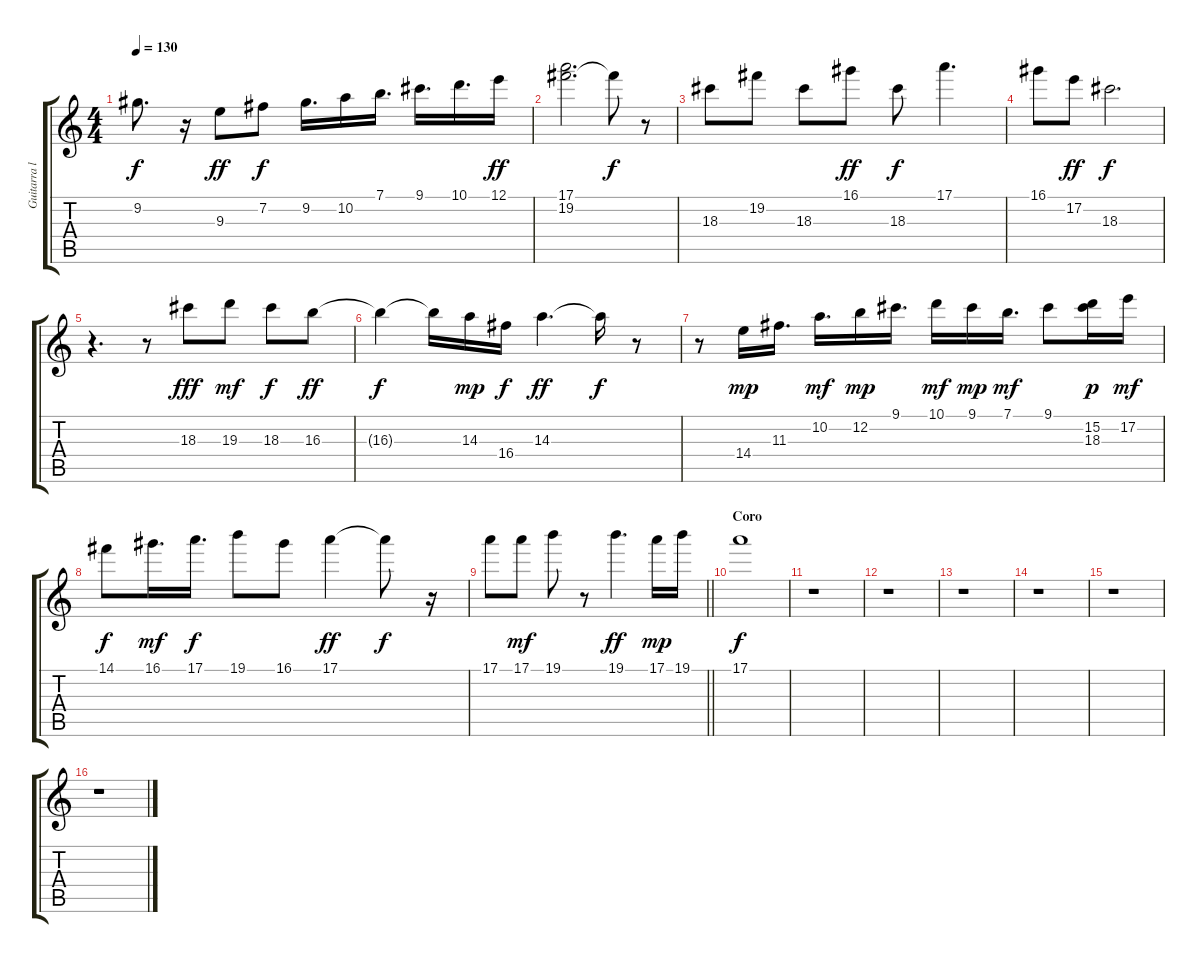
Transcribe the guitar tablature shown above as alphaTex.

\track ("Guitarra ll" "Guitarra l") {instrument distortionguitar}
\staff {score tabs}
\tuning (E4 B3 G3 D3 A2 E2) {hide}
\ts (4 4)
\tempo 130
\clef g2
\ks c
9.2{t}.8{d dy f} r.16 9.3.8{dy ff} 7.2.8{dy f} 9.2.16{d} 10.2.16 7.1.16{d} 9.1.16{d} 10.1.16{d} 12.1.16{dy ff} |
(17.1 19.2).2{d} 19.2{t}.8{dy f} r.8 |
18.3.8 19.2.8 18.3.8 16.1.8{dy ff} 18.3.8{dy f} 17.1.4{d} |
16.1.8 17.2.8{dy ff} 18.3.2{d dy f} |
r.4{d} r.8 18.3.8{dy fff} 19.3.8{dy mf} 18.3.8{dy f} 16.3.8{dy ff} |
16.3{t}.4{dy f} 16.3{t}.16 14.3.16{dy mp} 16.4.16{dy f} 14.3.4{d dy ff} 14.3{t}.16{dy f} r.8 |
r.8 14.4.16{dy mp} 11.3.16{d} 10.2.16{d dy mf} 12.2.16{dy mp} 9.1.16{d} 10.1.16{dy mf} 9.1.16{dy mp} 7.1.16{d dy mf} 9.1.8 (15.2 18.3).16{dy p} 17.2.16{dy mf} |
14.1.8{dy f} 16.1.16{d dy mf} 17.1.16{d dy f} 19.1.8 16.1.8 17.1.4{dy ff} 17.1{t}.8{dy f} r.16 |
\barLineRight lightlight
17.1.8 17.1.8{dy mf} 19.1.8 r.8 19.1.4{d dy ff} 17.1.16{dy mp} 19.1.16 |
\section ("" "Coro")
17.1.1{dy f} |
r.1 |
r.1 |
r.1 |
r.1 |
r.1 |
r.1
